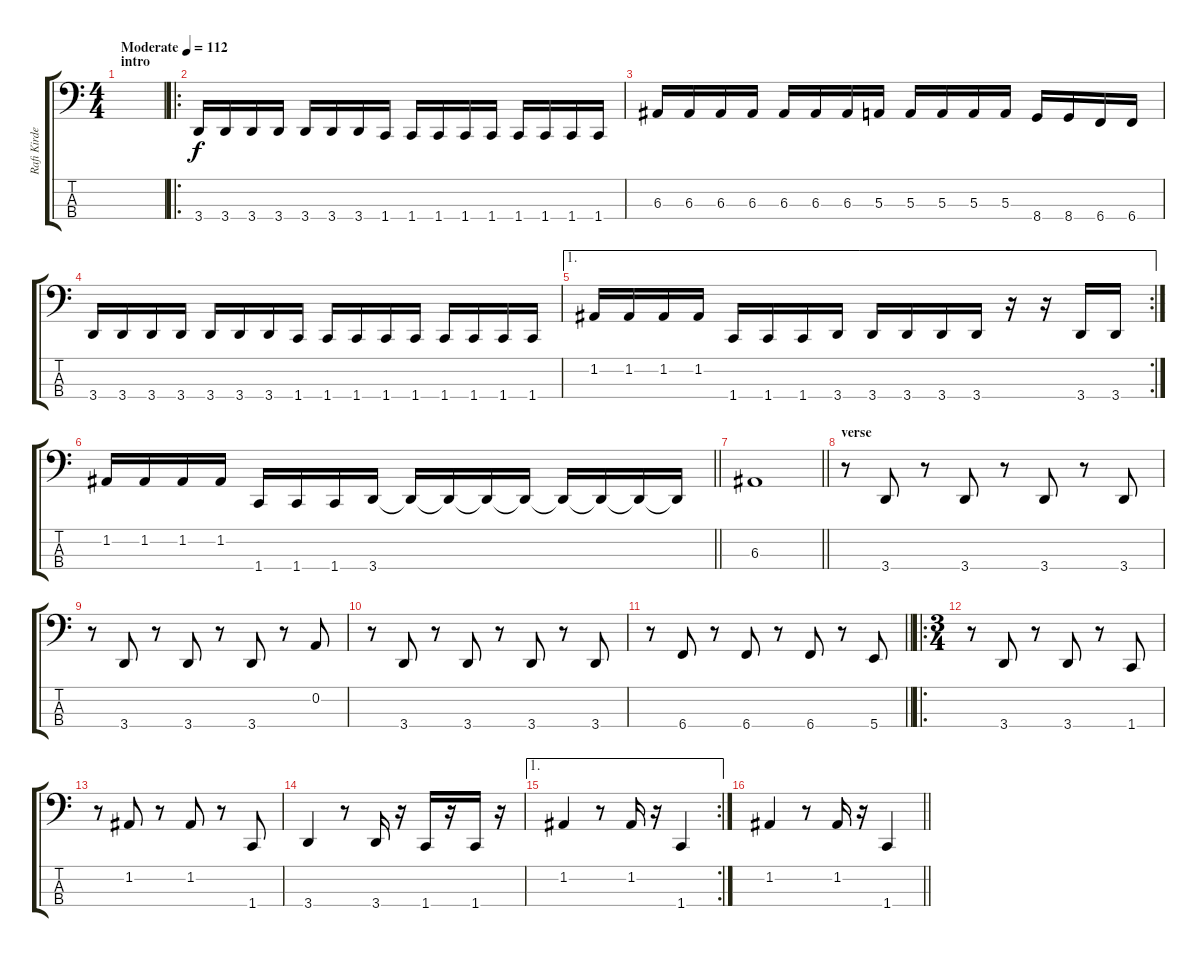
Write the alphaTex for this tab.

\track ("Rafi Kirder" "Rafi Kirde") {instrument electricbasspick}
\staff {score tabs}
\tuning (D2 A1 E1 B0) {hide}
\ts (4 4)
\section ("" "intro")
\tempo (112 "Moderate")
\clef f4
\ks c
|
\ro
3.4.16 3.4.16 3.4.16 3.4.16 3.4.16 3.4.16 3.4.16 1.4.16 1.4.16 1.4.16 1.4.16 1.4.16 1.4.16 1.4.16 1.4.16 1.4.16 |
6.3.16 6.3.16 6.3.16 6.3.16 6.3.16 6.3.16 6.3.16 5.3.16 5.3.16 5.3.16 5.3.16 5.3.16 8.4.16 8.4.16 6.4.16 6.4.16 |
3.4.16 3.4.16 3.4.16 3.4.16 3.4.16 3.4.16 3.4.16 1.4.16 1.4.16 1.4.16 1.4.16 1.4.16 1.4.16 1.4.16 1.4.16 1.4.16 |
\ae 1
\rc 2
1.2.16 1.2.16 1.2.16 1.2.16 1.4.16 1.4.16 1.4.16 3.4.16 3.4.16 3.4.16 3.4.16 3.4.16 r.16 r.16 3.4.16 3.4.16 |
\barLineRight lightlight
1.2.16 1.2.16 1.2.16 1.2.16 1.4.16 1.4.16 1.4.16 3.4.16 3.4{t}.16 3.4{t}.16 3.4{t}.16 3.4{t}.16 3.4{t}.16 3.4{t}.16 3.4{t}.16 3.4{t}.16 |
\section ("" "")
\barLineRight lightlight
6.3.1 |
\section ("" "verse")
r.8 3.4.8 r.8 3.4.8 r.8 3.4.8 r.8 3.4.8 |
r.8 3.4.8 r.8 3.4.8 r.8 3.4.8 r.8 0.2.8 |
r.8 3.4.8 r.8 3.4.8 r.8 3.4.8 r.8 3.4.8 |
\barLineRight lightlight
r.8 6.4.8 r.8 6.4.8 r.8 6.4.8 r.8 5.4.8 |
\ro
\ts (3 4)
\section ("" "")
r.8 3.4.8 r.8 3.4.8 r.8 1.4.8 |
r.8 1.2.8 r.8 1.2.8 r.8 1.4.8 |
3.4.4 r.8 3.4.16 r.16 1.4.16 r.16 1.4.16 r.16 |
\ae 1
\rc 2
1.2.4 r.8 1.2.16 r.16 1.4.4 |
\barLineRight lightlight
1.2.4 r.8 1.2.16 r.16 1.4.4
